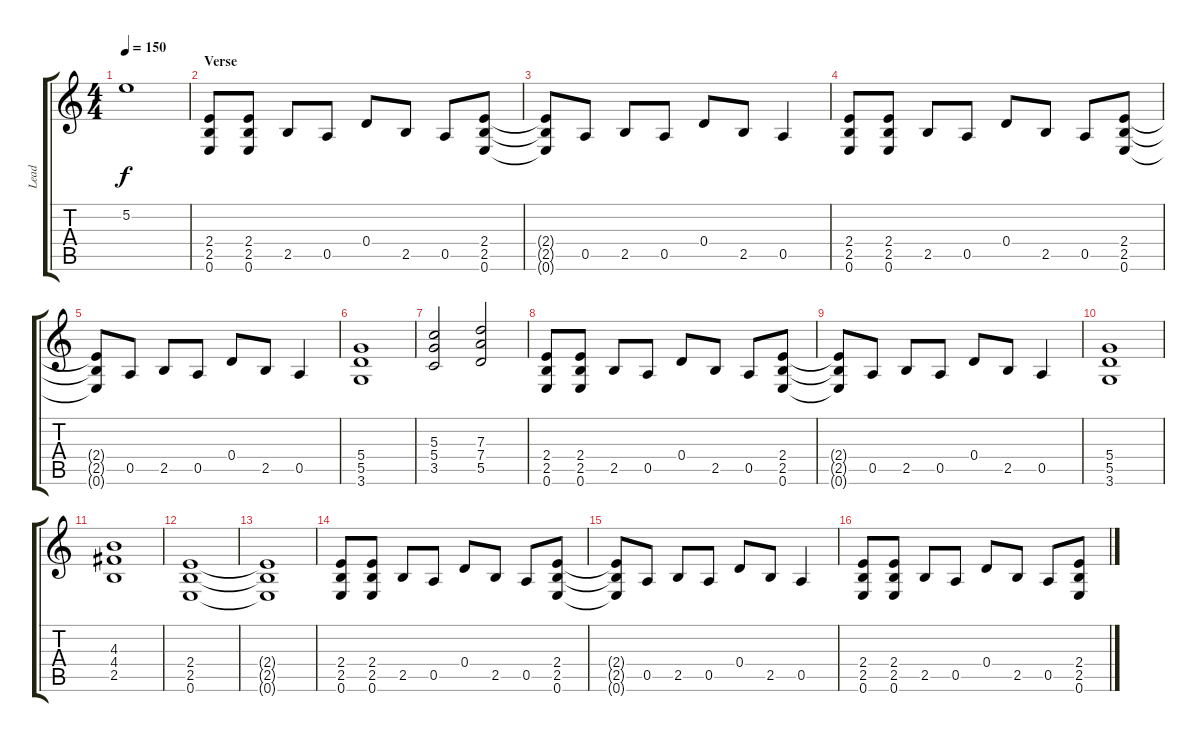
\track ("Lead" "Lead") {instrument overdrivenguitar}
\staff {score tabs}
\tuning (E4 B3 G3 D3 A2 E2) {hide}
\ts (4 4)
\tempo 150
\clef g2
\ks c
5.2{t}.1{dy f} |
\section ("" "Verse")
(2.4 2.5 0.6).8 (2.4 2.5 0.6).8 2.5.8 0.5.8 0.4.8 2.5.8 0.5.8 (2.4 2.5 0.6).8 |
(2.4{t} 2.5{t} 0.6{t}).8 0.5.8 2.5.8 0.5.8 0.4.8 2.5.8 0.5.4 |
(2.4 2.5 0.6).8 (2.4 2.5 0.6).8 2.5.8 0.5.8 0.4.8 2.5.8 0.5.8 (2.4 2.5 0.6).8 |
(2.4{t} 2.5{t} 0.6{t}).8 0.5.8 2.5.8 0.5.8 0.4.8 2.5.8 0.5.4 |
(5.4 5.5 3.6).1 |
(5.3 5.4 3.5).2 (7.3 7.4 5.5).2 |
(2.4 2.5 0.6).8 (2.4 2.5 0.6).8 2.5.8 0.5.8 0.4.8 2.5.8 0.5.8 (2.4 2.5 0.6).8 |
(2.4{t} 2.5{t} 0.6{t}).8 0.5.8 2.5.8 0.5.8 0.4.8 2.5.8 0.5.4 |
(5.4 5.5 3.6).1 |
(4.3 4.4 2.5).1 |
(2.4 2.5 0.6).1 |
(2.4{t} 2.5{t} 0.6{t}).1 |
(2.4 2.5 0.6).8 (2.4 2.5 0.6).8 2.5.8 0.5.8 0.4.8 2.5.8 0.5.8 (2.4 2.5 0.6).8 |
(2.4{t} 2.5{t} 0.6{t}).8 0.5.8 2.5.8 0.5.8 0.4.8 2.5.8 0.5.4 |
(2.4 2.5 0.6).8 (2.4 2.5 0.6).8 2.5.8 0.5.8 0.4.8 2.5.8 0.5.8 (2.4 2.5 0.6).8
